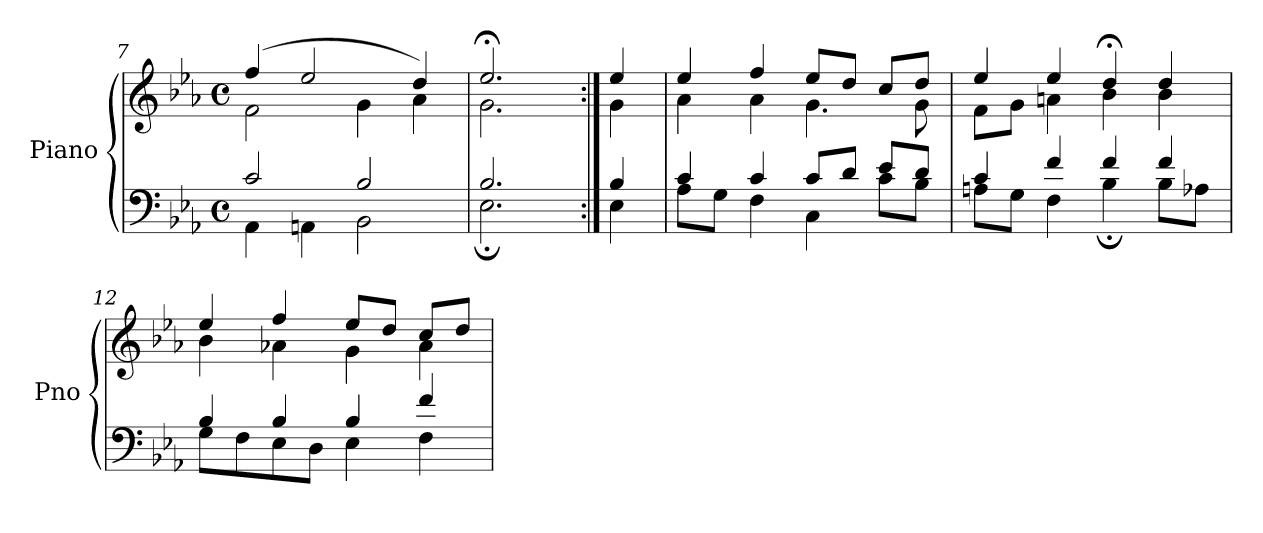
**kern	**kern
*part1	*part1
*staff2	*staff1
*I"Piano	*
*I'Pno	*
*clefF4	*clefG2
*k[b-e-a-]	*k[b-e-a-]
*M4/4	*M4/4
*met(c)	*met(c)
=7	=7
*^	*^
2c/	4AA-\	(>4ff/	2f\
.	4AAn\	2ee-/	.
2B-/	2BB-\	.	4g\
.	.	4dd/)	4a-\
=8	=8	=8	=8
2.B-/	2.E-;\	2.ee-;</	2.g\
=9:|!	=9:|!	=9:|!	=9:|!
4B-/	4E-\	4ee-/	4g\
=10	=10	=10	=10
4c/	8A-\L	4ee-/	4a-\
.	8G\J	.	.
4c/	4F\	4ff/	4a-\
8c/L	4C\	8ee-/L	4.g\
8d/J	.	8dd/J	.
8e-/L	8c\L	8cc/L	.
8d/J	8B-\J	8dd/J	8g\
=11	=11	=11	=11
4c/	8An\L	4ee-/	8f\L
.	8G\J	.	8g\J
4f/	4F\	4ee-/	4an\
4f/	4B-;\	4dd;</	4b-\
4f/	8B-\L	4dd/	4b-\
.	8A-X\J	.	.
=12	=12	=12	=12
4B-/	8G\L	4ee-/	4b-\
.	8F\	.	.
4B-/	8E-\	4ff/	4a-X\
.	8D\J	.	.
4B-/	4E-\	8ee-/L	4g\
.	.	8dd/J	.
4f/	4F\	8cc/L	4a-\
.	.	8dd/J	.
*v	*v	*	*
*	*v	*v
=	=
*-	*-
